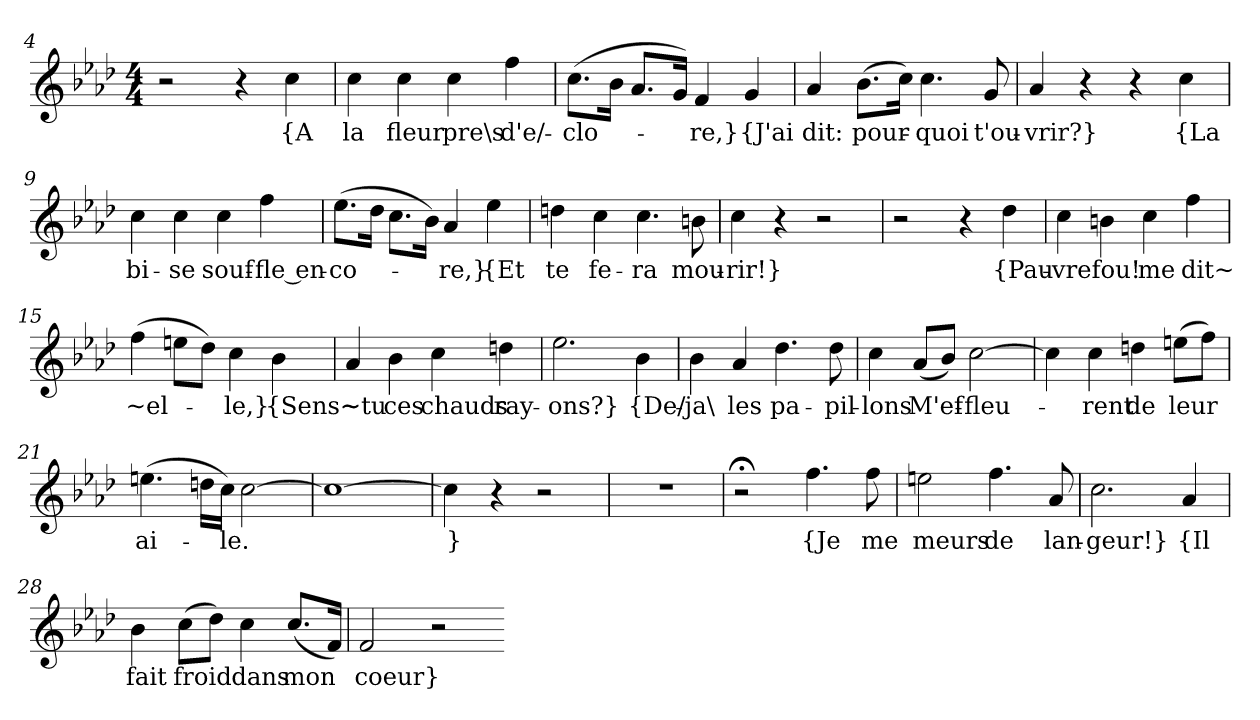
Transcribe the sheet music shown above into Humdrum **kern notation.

**kern	**text
*part1	*part1
*staff1	*staff1
*clefG2	*
*k[b-e-a-d-]	*
*M4/4	*
=4	=4
2r	.
4r	.
4cc	{A
=5	=5
4cc	la
4cc	fleur
4cc	pre\s
4ff	d'e/-
=6	=6
(8.cc\L	-clo-
16b-\Jk	.
8.a-/L	.
16g/Jk)	.
4f	-re,}
4g	{J'ai
=7	=7
4a-	dit:
(8.b-\L	pour-
16cc\Jk)	.
4.cc	-quoi
8g	t'ou-
=8	=8
4a-	-vrir?}
4r	.
4r	.
4cc	{La
=9	=9
4cc	bi-
4cc	-se
4cc	souf-
4ff	-fle en-
=10	=10
(8.ee-\L	-co-
16dd-\Jk	.
8.cc\L	.
16b-\Jk)	.
4a-	-re,}
4ee-	{Et
=11	=11
4ddn	te
4cc	fe-
4.cc	-ra
8bn	mou-
=12	=12
4cc	-rir!}
4r	.
2r	.
=13	=13
2r	.
4r	.
4dd-	{Pau-
=14	=14
4cc	-vre
4bn	fou!
4cc	me
4ff	dit~
=15	=15
(4ff	~el-
8een\L	.
8dd-\J)	.
4cc	-le,}
4b-	{Sens~
=16	=16
4a-	~tu
4b-	ces
4cc	chauds
4ddn	ray-
=17	=17
2.ee-	-ons?}
4b-	{De/-
=18	=18
4b-	-ja\
4a-	les
4.dd-	pa-
8dd-	-pil-
=19	=19
4cc	-lons
(8a-/L	M'ef-
8b-/J)	.
[2cc	-fleu-
=20	=20
4cc]	.
4cc	-rent
4ddn	de
(8een\L	leur
8ff\J)	.
=21	=21
(4.een	ai-
16ddn\LL	.
16cc\JJ)	.
[2cc	-le.
=22	=22
1cc_	.
=23	=23
4cc]	}
4r	.
2r	.
=24	=24
1r	.
=25	=25
2r;<	.
4.ff	{Je
8ff	me
=26	=26
2een	meurs
4.ff	de
8a-	lan-
=27	=27
2.cc	-geur!}
4a-	{Il
=28	=28
4b-	fait
(8cc\L	froid
8dd-\J)	.
4cc	dans
(8.cc/L	mon
16f/Jk)	.
=29	=29
2f	coeur}
2r	.
=-	=-
*-	*-
